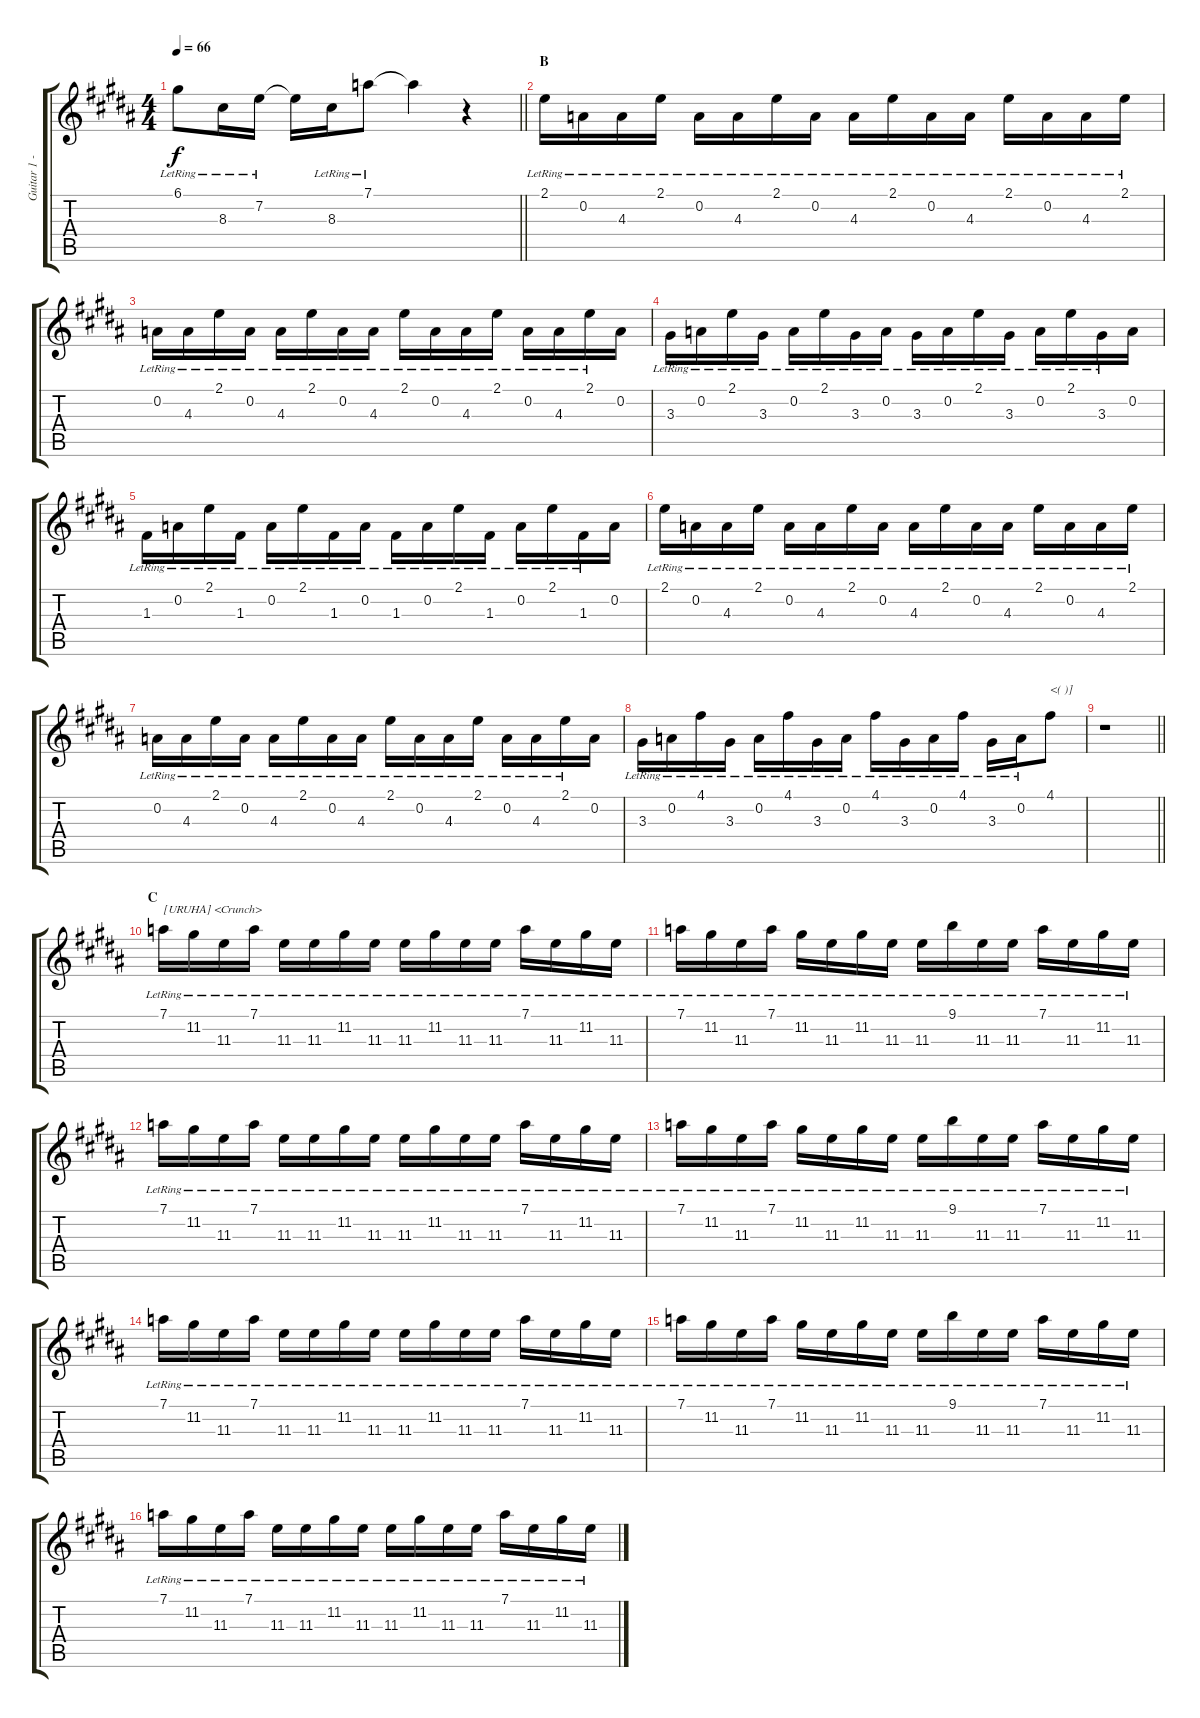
\track ("Guitar 1 - Uruha and Aoi" "Guitar 1 -") {instrument overdrivenguitar}
\staff {score tabs}
\tuning (D4 A3 F3 C3 G2 D2) {hide}
\ts (4 4)
\tempo 66
\clef g2
\barLineRight lightlight
\ks b
6.1{lr}.8{dy f} 8.3{lr}.16 7.2{lr}.16 7.2{t}.16 8.3{lr}.16 7.1{lr}.8 7.1{t}.4 r.4 |
\section ("" "B")
2.1{lr}.16 0.2{lr}.16 4.3{lr}.16 2.1{lr}.16 0.2{lr}.16 4.3{lr}.16 2.1{lr}.16 0.2{lr}.16 4.3{lr}.16 2.1{lr}.16 0.2{lr}.16 4.3{lr}.16 2.1{lr}.16 0.2{lr}.16 4.3{lr}.16 2.1{lr}.16 |
0.2{lr}.16 4.3{lr}.16 2.1{lr}.16 0.2{lr}.16 4.3{lr}.16 2.1{lr}.16 0.2{lr}.16 4.3{lr}.16 2.1{lr}.16 0.2{lr}.16 4.3{lr}.16 2.1{lr}.16 0.2{lr}.16 4.3{lr}.16 2.1{lr}.16 0.2.16 |
3.3{lr}.16 0.2{lr}.16 2.1{lr}.16 3.3{lr}.16 0.2{lr}.16 2.1{lr}.16 3.3{lr}.16 0.2{lr}.16 3.3{lr}.16 0.2{lr}.16 2.1{lr}.16 3.3{lr}.16 0.2{lr}.16 2.1{lr}.16 3.3{lr}.16 0.2.16 |
1.3{lr}.16 0.2{lr}.16 2.1{lr}.16 1.3{lr}.16 0.2{lr}.16 2.1{lr}.16 1.3{lr}.16 0.2{lr}.16 1.3{lr}.16 0.2{lr}.16 2.1{lr}.16 1.3{lr}.16 0.2{lr}.16 2.1{lr}.16 1.3{lr}.16 0.2.16 |
2.1{lr}.16 0.2{lr}.16 4.3{lr}.16 2.1{lr}.16 0.2{lr}.16 4.3{lr}.16 2.1{lr}.16 0.2{lr}.16 4.3{lr}.16 2.1{lr}.16 0.2{lr}.16 4.3{lr}.16 2.1{lr}.16 0.2{lr}.16 4.3{lr}.16 2.1{lr}.16 |
0.2{lr}.16 4.3{lr}.16 2.1{lr}.16 0.2{lr}.16 4.3{lr}.16 2.1{lr}.16 0.2{lr}.16 4.3{lr}.16 2.1{lr}.16 0.2{lr}.16 4.3{lr}.16 2.1{lr}.16 0.2{lr}.16 4.3{lr}.16 2.1{lr}.16 0.2.16 |
3.3{lr}.16 0.2{lr}.16 4.1{lr}.16 3.3{lr}.16 0.2{lr}.16 4.1{lr}.16 3.3{lr}.16 0.2{lr}.16 4.1{lr}.16 3.3{lr}.16 0.2{lr}.16 4.1{lr}.16 3.3{lr}.16 0.2{lr}.16 4.1.8{txt "<( )]"} |
\barLineRight lightlight
r.1 |
\section ("" "C")
7.1{lr}.16{txt "[URUHA] <Crunch>" instrument overdrivenguitar} 11.2{lr}.16 11.3{lr}.16 7.1{lr}.16 11.3{lr}.16 11.3{lr}.16 11.2{lr}.16 11.3{lr}.16 11.3{lr}.16 11.2{lr}.16 11.3{lr}.16 11.3{lr}.16 7.1{lr}.16 11.3{lr}.16 11.2{lr}.16 11.3{lr}.16 |
7.1{lr}.16 11.2{lr}.16 11.3{lr}.16 7.1{lr}.16 11.2{lr}.16 11.3{lr}.16 11.2{lr}.16 11.3{lr}.16 11.3{lr}.16 9.1{lr}.16 11.3{lr}.16 11.3{lr}.16 7.1{lr}.16 11.3{lr}.16 11.2{lr}.16 11.3{lr}.16 |
7.1{lr}.16 11.2{lr}.16 11.3{lr}.16 7.1{lr}.16 11.3{lr}.16 11.3{lr}.16 11.2{lr}.16 11.3{lr}.16 11.3{lr}.16 11.2{lr}.16 11.3{lr}.16 11.3{lr}.16 7.1{lr}.16 11.3{lr}.16 11.2{lr}.16 11.3{lr}.16 |
7.1{lr}.16 11.2{lr}.16 11.3{lr}.16 7.1{lr}.16 11.2{lr}.16 11.3{lr}.16 11.2{lr}.16 11.3{lr}.16 11.3{lr}.16 9.1{lr}.16 11.3{lr}.16 11.3{lr}.16 7.1{lr}.16 11.3{lr}.16 11.2{lr}.16 11.3{lr}.16 |
7.1{lr}.16 11.2{lr}.16 11.3{lr}.16 7.1{lr}.16 11.3{lr}.16 11.3{lr}.16 11.2{lr}.16 11.3{lr}.16 11.3{lr}.16 11.2{lr}.16 11.3{lr}.16 11.3{lr}.16 7.1{lr}.16 11.3{lr}.16 11.2{lr}.16 11.3{lr}.16 |
7.1{lr}.16 11.2{lr}.16 11.3{lr}.16 7.1{lr}.16 11.2{lr}.16 11.3{lr}.16 11.2{lr}.16 11.3{lr}.16 11.3{lr}.16 9.1{lr}.16 11.3{lr}.16 11.3{lr}.16 7.1{lr}.16 11.3{lr}.16 11.2{lr}.16 11.3{lr}.16 |
7.1{lr}.16 11.2{lr}.16 11.3{lr}.16 7.1{lr}.16 11.3{lr}.16 11.3{lr}.16 11.2{lr}.16 11.3{lr}.16 11.3{lr}.16 11.2{lr}.16 11.3{lr}.16 11.3{lr}.16 7.1{lr}.16 11.3{lr}.16 11.2{lr}.16 11.3{lr}.16
